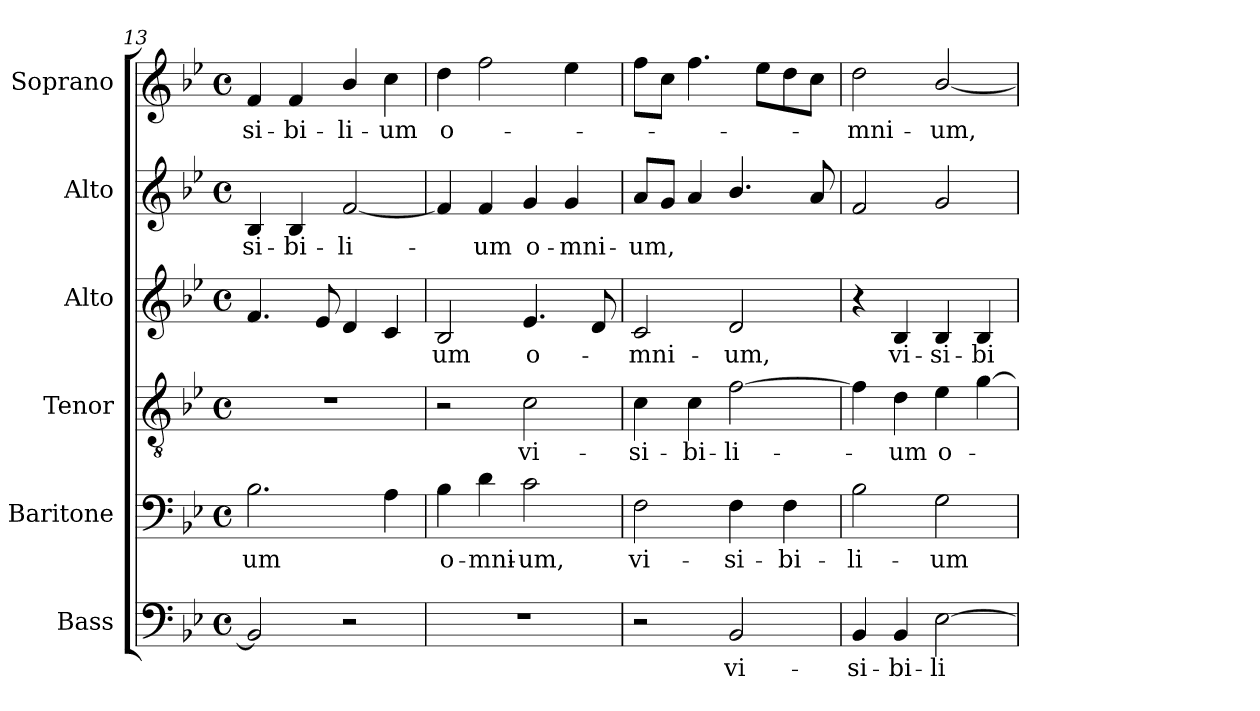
**kern	**text	**kern	**text	**kern	**text	**kern	**text	**kern	**text	**kern	**text
*part6	*part6	*part5	*part5	*part4	*part4	*part3	*part3	*part2	*part2	*part1	*part1
*staff6	*staff6	*staff5	*staff5	*staff4	*staff4	*staff3	*staff3	*staff2	*staff2	*staff1	*staff1
*I"Bass	*	*I"Baritone	*	*I"Tenor	*	*I"Alto	*	*I"Alto	*	*I"Soprano	*
*I'B.	*	*I'Bar.	*	*I'T.	*	*I'A.	*	*I'A.	*	*I'S.	*
!!LO:PB:g=z
*clefF4	*	*clefF4	*	*clefGv2	*	*clefG2	*	*clefG2	*	*clefG2	*
*	*	*	*	*ITrd7c12	*	*	*	*	*	*	*
*k[b-e-]	*	*k[b-e-]	*	*k[b-e-]	*	*k[b-e-]	*	*k[b-e-]	*	*k[b-e-]	*
*B-:	*	*B-:	*	*B-:	*	*B-:	*	*B-:	*	*B-:	*
*M4/4	*	*M4/4	*	*M4/4	*	*M4/4	*	*M4/4	*	*M4/4	*
*met(c)	*	*met(c)	*	*met(c)	*	*met(c)	*	*met(c)	*	*met(c)	*
=13	=13	=13	=13	=13	=13	=13	=13	=13	=13	=13	=13
!	!	!	!LO:LY:b:color=#000000	!	!	!	!	!	!	!	!
!	!	!	!	!	!	!	!	!	!LO:LY:b:color=#000000	!	!
!	!	!	!	!	!	!	!	!	!	!	!LO:LY:b:color=#000000
2BB-i/]	.	2.B-i\	-um	1r	.	4.fi/	.	4B-i/	-si-	4fi/	-si-
!	!	!	!	!	!	!	!	!	!LO:LY:b:color=#000000	!	!
!	!	!	!	!	!	!	!	!	!	!	!LO:LY:b:color=#000000
.	.	.	.	.	.	.	.	4B-i/	-bi-	4fi/	-bi-
.	.	.	.	.	.	8e-i/	.	.	.	.	.
!	!	!	!	!	!	!	!	!	!LO:LY:b:color=#000000	!	!
!	!	!	!	!	!	!	!	!	!	!	!LO:LY:b:color=#000000
2r	.	.	.	.	.	4di/	.	[2fi/	-li-	4b-i/	-li-
!	!	!	!	!	!	!	!	!	!	!	!LO:LY:b:color=#000000
.	.	4Ai\	.	.	.	4ci/	.	.	.	4cci\	-um
=14	=14	=14	=14	=14	=14	=14	=14	=14	=14	=14	=14
!	!	!	!LO:LY:b:color=#000000	!	!	!	!	!	!	!	!
!	!	!	!	!	!	!	!LO:LY:b:color=#000000	!	!	!	!
!	!	!	!	!	!	!	!	!	!	!	!LO:LY:b:color=#000000
1r	.	4B-i\	o-	2r	.	2B-i/	-um	4fi/]	.	4ddi\	o-
!	!	!	!LO:LY:b:color=#000000	!	!	!	!	!	!	!	!
!	!	!	!	!	!	!	!	!	!LO:LY:b:color=#000000	!	!
.	.	4di\	-mni-	.	.	.	.	4fi/	-um	2ffi\	.
!	!	!	!LO:LY:b:color=#000000	!	!	!	!	!	!	!	!
!	!	!	!	!	!LO:LY:b:color=#000000	!	!	!	!	!	!
!	!	!	!	!	!	!	!LO:LY:b:color=#000000	!	!	!	!
!	!	!	!	!	!	!	!	!	!LO:LY:b:color=#000000	!	!
.	.	2ci\	-um,	2Ci\	vi-	4.e-i/	o-	4gi/	o-	.	.
!	!	!	!	!	!	!	!	!	!LO:LY:b:color=#000000	!	!
.	.	.	.	.	.	.	.	4gi/	-mni-	4ee-i\	.
.	.	.	.	.	.	8di/	.	.	.	.	.
=15	=15	=15	=15	=15	=15	=15	=15	=15	=15	=15	=15
!	!	!	!LO:LY:b:color=#000000	!	!	!	!	!	!	!	!
!	!	!	!	!	!LO:LY:b:color=#000000	!	!	!	!	!	!
!	!	!	!	!	!	!	!LO:LY:b:color=#000000	!	!	!	!
!	!	!	!	!	!	!	!	!	!LO:LY:b:color=#000000	!	!
2r	.	2Fi\	vi-	4Ci\	-si-	2ci/	-mni-	8ai/L	-um,	8ffi\L	.
.	.	.	.	.	.	.	.	8gi/J	.	8cci\J	.
!	!	!	!	!	!LO:LY:b:color=#000000	!	!	!	!	!	!
.	.	.	.	4Ci\	-bi-	.	.	4ai/	.	4.ffi\	.
!	!LO:LY:b:color=#000000	!	!	!	!	!	!	!	!	!	!
!	!	!	!LO:LY:b:color=#000000	!	!	!	!	!	!	!	!
!	!	!	!	!	!LO:LY:b:color=#000000	!	!	!	!	!	!
!	!	!	!	!	!	!	!LO:LY:b:color=#000000	!	!	!	!
2BB-i/	vi-	4Fi\	-si-	[2Fi\	-li-	2di/	-um,	4.b-i/	.	.	.
.	.	.	.	.	.	.	.	.	.	8ee-i\L	.
!	!	!	!LO:LY:b:color=#000000	!	!	!	!	!	!	!	!
.	.	4Fi\	-bi-	.	.	.	.	.	.	8ddi\	.
.	.	.	.	.	.	.	.	8ai/	.	8cci\J	.
=16	=16	=16	=16	=16	=16	=16	=16	=16	=16	=16	=16
!	!LO:LY:b:color=#000000	!	!	!	!	!	!	!	!	!	!
!	!	!	!LO:LY:b:color=#000000	!	!	!	!	!	!	!	!
!	!	!	!	!	!	!	!	!	!	!	!LO:LY:b:color=#000000
4BB-i/	-si-	2B-i\	-li-	4Fi\]	.	4r	.	2fi/	.	2ddi\	-mni-
!	!LO:LY:b:color=#000000	!	!	!	!	!	!	!	!	!	!
!	!	!	!	!	!LO:LY:b:color=#000000	!	!	!	!	!	!
!	!	!	!	!	!	!	!LO:LY:b:color=#000000	!	!	!	!
4BB-i/	-bi-	.	.	4Di\	-um	4B-i/	vi-	.	.	.	.
!	!LO:LY:b:color=#000000	!	!	!	!	!	!	!	!	!	!
!	!	!	!LO:LY:b:color=#000000	!	!	!	!	!	!	!	!
!	!	!	!	!	!LO:LY:b:color=#000000	!	!	!	!	!	!
!	!	!	!	!	!	!	!LO:LY:b:color=#000000	!	!	!	!
!	!	!	!	!	!	!	!	!	!	!	!LO:LY:b:color=#000000
[2E-i\	-li-	2Gi\	-um	4E-i\	o-	4B-i/	-si-	2gi/	.	[2b-i/	-um,
!	!	!	!	!	!	!	!LO:LY:b:color=#000000	!	!	!	!
.	.	.	.	[4Gi\	.	4B-i/	-bi-	.	.	.	.
=	=	=	=	=	=	=	=	=	=	=	=
*-	*-	*-	*-	*-	*-	*-	*-	*-	*-	*-	*-
